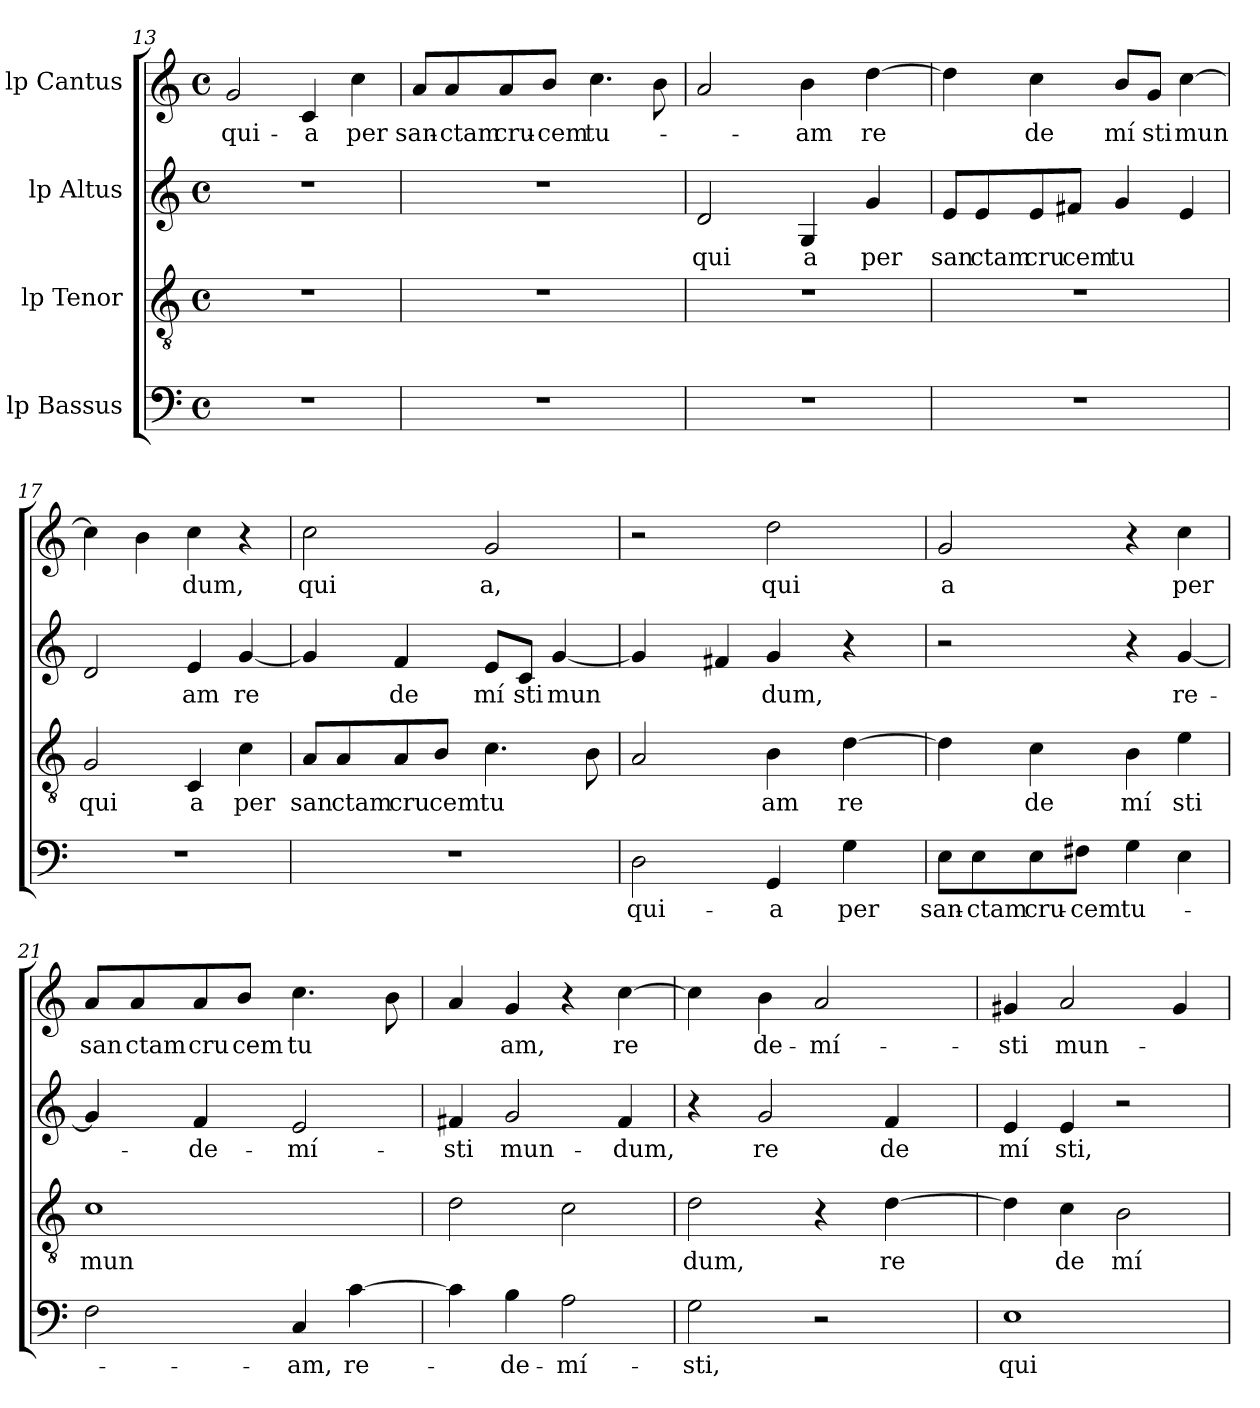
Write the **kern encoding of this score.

**kern	**text	**kern	**text	**kern	**text	**kern	**text
*part4	*part4	*part3	*part3	*part2	*part2	*part1	*part1
*staff4	*staff4	*staff3	*staff3	*staff2	*staff2	*staff1	*staff1
*I"lp Bassus	*	*I"lp Tenor	*	*I"lp Altus	*	*I"lp Cantus	*
*clefF4	*	*clefGv2	*	*clefG2	*	*clefG2	*
*M4/4	*	*M4/4	*	*M4/4	*	*M4/4	*
*met(c)	*	*met(c)	*	*met(c)	*	*met(c)	*
=13	=13	=13	=13	=13	=13	=13	=13
!	!	!	!	!	!	!	!LO:LY:b:cj
1r	.	1r	.	1r	.	2g/	qui-
!	!	!	!	!	!	!	!LO:LY:b:cj
.	.	.	.	.	.	4c/	-a
!	!	!	!	!	!	!	!LO:LY:b:cj
.	.	.	.	.	.	4cc\	per
=14	=14	=14	=14	=14	=14	=14	=14
!	!	!	!	!	!	!	!LO:LY:b:cj
1r	.	1r	.	1r	.	8a/L	san-
!	!	!	!	!	!	!	!LO:LY:b:cj
.	.	.	.	.	.	8a/	-ctam
!	!	!	!	!	!	!	!LO:LY:b:cj
.	.	.	.	.	.	8a/	cru-
!	!	!	!	!	!	!	!LO:LY:b:cj
.	.	.	.	.	.	8b/J	-cem
!	!	!	!	!	!	!	!LO:LY:b:cj
.	.	.	.	.	.	4.cc\	tu-
.	.	.	.	.	.	8b\	.
!!LO:LB:g=z
=15	=15	=15	=15	=15	=15	=15	=15
!	!	!	!	!	!LO:LY:b:cj	!	!
*	*	*	*	*^	*	*	*
1r	.	1r	.	2d/	8ryy	qui	2a/	.
.	.	.	.	.	64ryy	.	.	.
.	.	.	.	.	2ryy	.	.	.
!	!	!	!	!	!	!LO:LY:b:cj	!	!LO:LY:b:cj
.	.	.	.	4G/	.	a	4b\	-am
.	.	.	.	.	4ryy	.	.	.
!	!	!	!	!	!	!LO:LY:b:cj	!	!LO:LY:b:cj
.	.	.	.	4g/	.	per	[>4dd\	re
.	.	.	.	.	16..ryy	.	.	.
=16	=16	=16	=16	=16	=16	=16	=16	=16
!	!	!	!	!	!	!LO:LY:b:cj	!	!
*	*	*	*	*v	*v	*	*	*
1r	.	1r	.	8e/L	san	4dd\]	.
!	!	!	!	!	!LO:LY:b:cj	!	!
.	.	.	.	8e/	ctam	.	.
!	!	!	!	!	!LO:LY:b:cj	!	!LO:LY:b:cj
.	.	.	.	8e/	cru	4cc\	de
!	!	!	!	!	!LO:LY:b:cj	!	!
.	.	.	.	8f#X/J	cem	.	.
!	!	!	!	!	!LO:LY:b:cj	!	!LO:LY:b:cj
.	.	.	.	4g/	tu	8b/L	mí
!	!	!	!	!	!	!	!LO:LY:b:cj
.	.	.	.	.	.	8g/J	sti
!	!	!	!	!	!	!	!LO:LY:b
.	.	.	.	4e/	.	[>4cc\	mun
=17	=17	=17	=17	=17	=17	=17	=17
!	!	!	!LO:LY:b:cj	!	!	!	!
1r	.	2G/	qui	2d/	.	4cc\]	.
.	.	.	.	.	.	4b\	.
!	!	!	!LO:LY:b:cj	!	!LO:LY:b:cj	!	!LO:LY:b:cj
.	.	4C/	a	4e/	am	4cc\	dum,
!	!	!	!LO:LY:b:cj	!	!LO:LY:b:cj	!	!
.	.	4c\	per	[<4g/	re	4r	.
=18	=18	=18	=18	=18	=18	=18	=18
!	!	!	!LO:LY:b:cj	!	!	!	!LO:LY:b:cj
1r	.	8A/L	san	4g/]	.	2cc\	qui
!	!	!	!LO:LY:b:cj	!	!	!	!
.	.	8A/	ctam	.	.	.	.
!	!	!	!LO:LY:b:cj	!	!LO:LY:b:cj	!	!
.	.	8A/	cru	4f/	de	.	.
!	!	!	!LO:LY:b:cj	!	!	!	!
.	.	8B/J	cem	.	.	.	.
!	!	!	!LO:LY:b:cj	!	!LO:LY:b:cj	!	!LO:LY:b:cj
.	.	4.c\	tu	8e/L	mí	2g/	a,
!	!	!	!	!	!LO:LY:b:cj	!	!
.	.	.	.	8c/J	sti	.	.
!	!	!	!	!	!LO:LY:b	!	!
.	.	.	.	[>4g/	mun	.	.
.	.	8B\	.	.	.	.	.
!!LO:PB:g=z
=19	=19	=19	=19	=19	=19	=19	=19
!	!LO:LY:b:cj	!	!	!	!	!	!
*	*	*^	*	*^	*	*	*
2D\	qui-	2A/	8ryy	.	4g/]	8ryy	.	2r	.
.	.	.	32.ryy	.	.	64ryy	.	.	.
.	.	.	.	.	.	2ryy	.	.	.
.	.	.	2ryy	.	.	.	.	.	.
.	.	.	.	.	4f#X/	.	.	.	.
!	!LO:LY:b:cj	!	!	!LO:LY:b:cj	!	!	!LO:LY:b:cj	!	!LO:LY:b:cj
4GG/	-a	4B\	.	am	4g/	.	dum,	2dd\	qui
.	.	.	.	.	.	4ryy	.	.	.
.	.	.	4ryy	.	.	.	.	.	.
!	!LO:LY:b:cj	!	!	!LO:LY:b:cj	!	!	!	!	!
4G\	per	[>4d\	.	re	4r	.	.	.	.
.	.	.	.	.	.	16..ryy	.	.	.
.	.	.	16ryy	.	.	.	.	.	.
.	.	.	64ryy	.	.	.	.	.	.
=20	=20	=20	=20	=20	=20	=20	=20	=20	=20
!	!LO:LY:b:cj	!	!	!	!	!	!	!	!LO:LY:b:cj
*	*	*v	*v	*	*	*	*	*	*
*	*	*	*	*v	*v	*	*	*
8E\L	san-	4d\]	.	2r	.	2g/	a
!	!LO:LY:b:cj	!	!	!	!	!	!
8E\	-ctam	.	.	.	.	.	.
!	!LO:LY:b:cj	!	!LO:LY:b:cj	!	!	!	!
8E\	cru-	4c\	de	.	.	.	.
!	!LO:LY:b:cj	!	!	!	!	!	!
8F#X\J	-cem	.	.	.	.	.	.
!	!LO:LY:b:cj	!	!LO:LY:b:cj	!	!	!	!
4G\	tu-	4B\	mí	4r	.	4r	.
!	!	!	!LO:LY:b:cj	!	!LO:LY:b:cj	!	!LO:LY:b:cj
4E\	.	4e\	sti	[<4g/	re-	4cc\	per
=21	=21	=21	=21	=21	=21	=21	=21
!	!	!	!LO:LY:b	!	!	!	!LO:LY:b:cj
2F\	.	1c	mun	4g/]	.	8a/L	san
!	!	!	!	!	!	!	!LO:LY:b:cj
.	.	.	.	.	.	8a/	ctam
!	!	!	!	!	!LO:LY:b:cj	!	!LO:LY:b:cj
.	.	.	.	4f/	-de-	8a/	cru
!	!	!	!	!	!	!	!LO:LY:b:cj
.	.	.	.	.	.	8b/J	cem
!	!LO:LY:b:cj	!	!	!	!LO:LY:b:cj	!	!LO:LY:b:cj
4C/	-am,	.	.	2e/	-mí-	4.cc\	tu
!	!LO:LY:b:cj	!	!	!	!	!	!
[>4c\	re-	.	.	.	.	.	.
.	.	.	.	.	.	8b\	.
=22	=22	=22	=22	=22	=22	=22	=22
!	!	!	!	!	!LO:LY:b:cj	!	!
4c\]	.	2d\	.	4f#X/	-sti	4a/	.
!	!LO:LY:b:cj	!	!	!	!LO:LY:b:cj	!	!LO:LY:b:cj
4B\	-de-	.	.	2g/	mun-	4g/	am,
!	!LO:LY:b:cj	!	!	!	!	!	!
2A\	-mí-	2c\	.	.	.	4r	.
!	!	!	!	!	!LO:LY:b:cj	!	!LO:LY:b:cj
.	.	.	.	4f#/	-dum,	[<4cc\	re
!!LO:LB:g=z
=23	=23	=23	=23	=23	=23	=23	=23
!	!LO:LY:b:cj	!	!LO:LY:b:cj	!	!	!	!
*	*	*	*	*^	*	*	*
2G\	-sti,	2d\	dum,	4r	32.ryy	.	4cc\]	.
.	.	.	.	.	2ryy	.	.	.
!	!	!	!	!	!	!LO:LY:b:cj	!	!LO:LY:b:cj
.	.	.	.	2g/	.	re	4b\	de-
!	!	!	!	!	!	!	!	!LO:LY:b:cj
2r	.	4r	.	.	.	.	2a/	-mí-
.	.	.	.	.	4ryy	.	.	.
!	!	!	!LO:LY:b:cj	!	!	!LO:LY:b:cj	!	!
.	.	[>4d\	re	4f/	.	de	.	.
.	.	.	.	.	8ryy	.	.	.
.	.	.	.	.	16ryy	.	.	.
.	.	.	.	.	64ryy	.	.	.
=24	=24	=24	=24	=24	=24	=24	=24	=24
!	!LO:LY:b:cj	!	!	!	!	!LO:LY:b:cj	!	!LO:LY:b:cj
*	*	*	*	*v	*v	*	*	*
1E	qui	4d\]	.	4e/	mí	4g#X/	-sti
!	!	!	!LO:LY:b:cj	!	!LO:LY:b:cj	!	!LO:LY:b
.	.	4c\	de	4e/	sti,	2a/	mun-
!	!	!	!LO:LY:b:cj	!	!	!	!
.	.	2B\	mí	2r	.	.	.
.	.	.	.	.	.	4g#/	.
=	=	=	=	=	=	=	=
*-	*-	*-	*-	*-	*-	*-	*-
